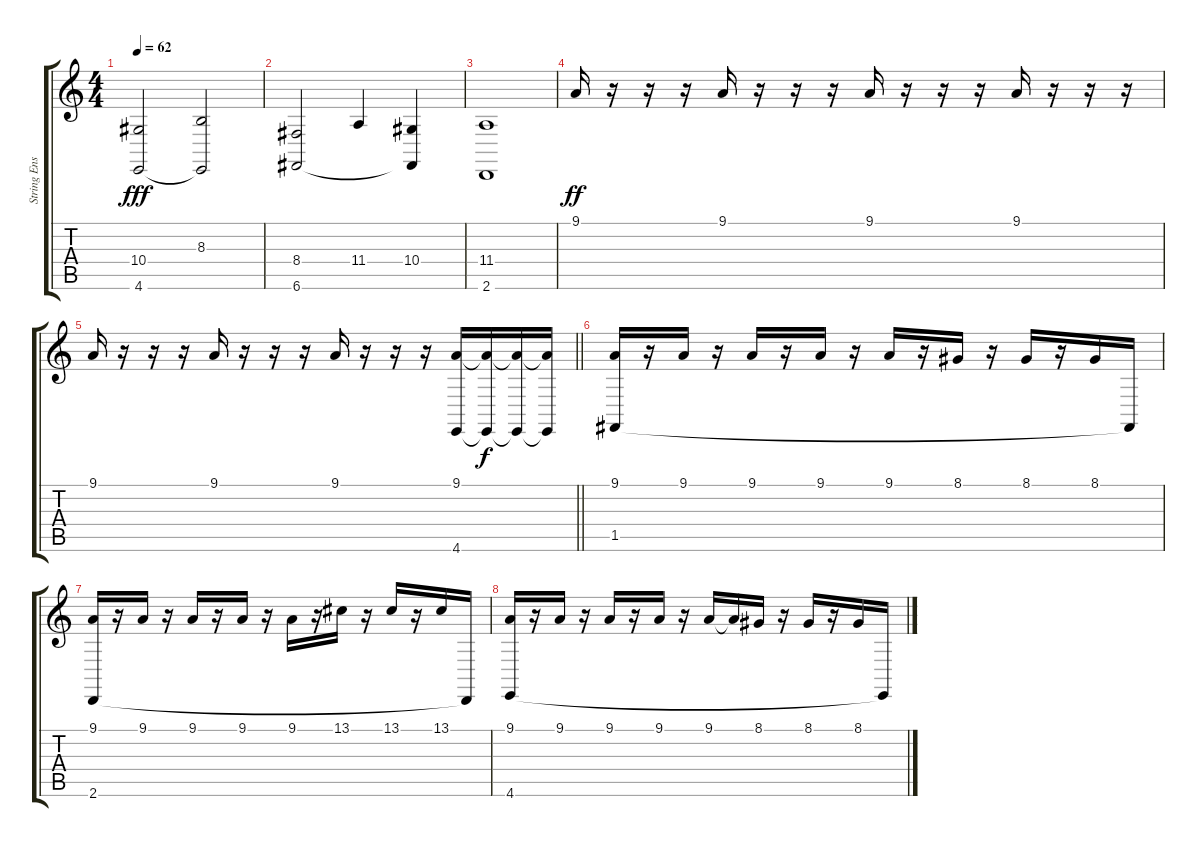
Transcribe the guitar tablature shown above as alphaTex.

\track ("String Ensemble" "String Ens") {instrument stringensemble1}
\staff {score tabs}
\tuning (C4 G3 Eb3 Bb2 F2 C2) {hide}
\ts (4 4)
\tempo 62
\clef g2
\ks c
(10.4{t} 4.6).2{dy fff} (8.3 4.6{t}).2 |
(8.4 6.6).2 11.4.4 (10.4 6.6{t}).4 |
(11.4 2.6).1 |
9.1.16{dy ff volume 4} r.16{volume 14} r.16 r.16 9.1.16 r.16 r.16 r.16 9.1.16 r.16 r.16 r.16 9.1.16 r.16 r.16 r.16 |
\barLineRight lightlight
9.1.16 r.16 r.16 r.16 9.1.16 r.16 r.16 r.16 9.1.16 r.16 r.16 r.16 (9.1 4.6).16 (9.1{t} 4.6{t}).16{dy f} (9.1{t} 4.6{t}).16 (9.1{t} 4.6{t}).16 |
(9.1 1.5).16 r.16 9.1.16 r.16 9.1.16 r.16 9.1.16 r.16 9.1.16 r.16 8.1.16 r.16 8.1.16 r.16 8.1.16 1.5{t}.16 |
(9.1 2.6).16 r.16 9.1.16 r.16 9.1.16 r.16 9.1.16 r.16 9.1.16 r.16 13.1.16 r.16 13.1.16 r.16 13.1.16 2.6{t}.16 |
(9.1 4.6).16 r.16 9.1.16 r.16 9.1.16 r.16 9.1.16 r.16 9.1.16 9.1{t}.16 8.1.16 r.16 8.1.16 r.16 8.1.16 4.6{t}.16
